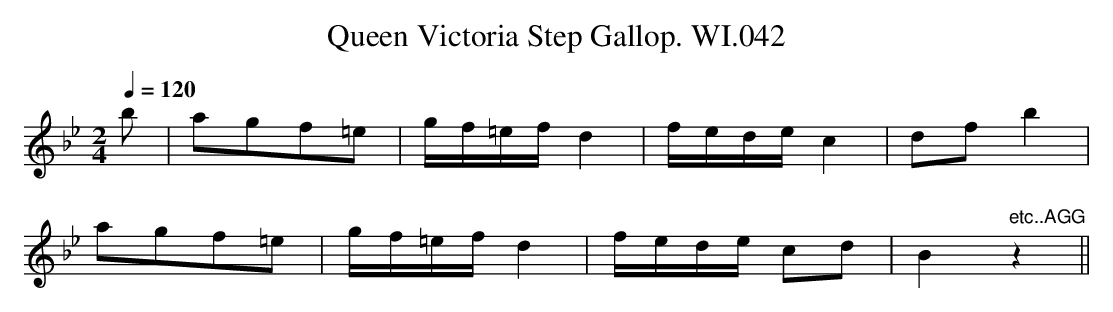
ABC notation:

X:1
T:Queen Victoria Step Gallop. WI.042
M:2/4
L:1/8
Q:1/4=120
K:Bb
b|agf=e|g/f/=e/f/ d2|f/e/d/e/ c2|df b2|
agf=e|g/f/=e/f/ d2|f/e/d/e/ cd|B2" etc..AGG"z2||
